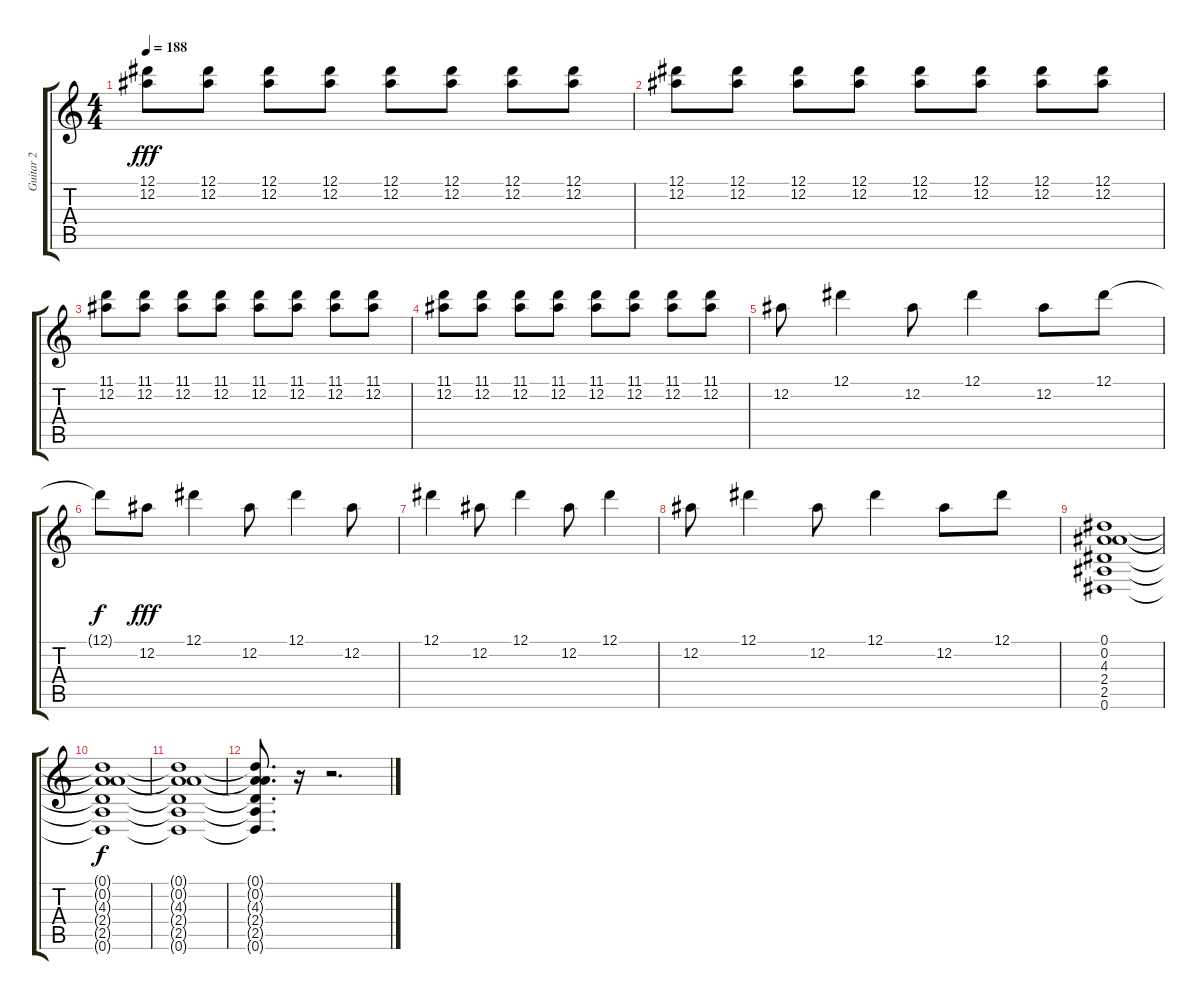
\track ("Guitar 2" "Guitar 2") {instrument distortionguitar}
\staff {score tabs}
\tuning (Eb4 Bb3 Gb3 Db3 Ab2 Eb2) {hide}
\ts (4 4)
\tempo 188
\clef g2
\ks c
(12.1 12.2).8{dy fff} (12.1 12.2).8 (12.1 12.2).8 (12.1 12.2).8 (12.1 12.2).8 (12.1 12.2).8 (12.1 12.2).8 (12.1 12.2).8 |
(12.1 12.2).8 (12.1 12.2).8 (12.1 12.2).8 (12.1 12.2).8 (12.1 12.2).8 (12.1 12.2).8 (12.1 12.2).8 (12.1 12.2).8 |
(11.1 12.2).8 (11.1 12.2).8 (11.1 12.2).8 (11.1 12.2).8 (11.1 12.2).8 (11.1 12.2).8 (11.1 12.2).8 (11.1 12.2).8 |
(11.1 12.2).8 (11.1 12.2).8 (11.1 12.2).8 (11.1 12.2).8 (11.1 12.2).8 (11.1 12.2).8 (11.1 12.2).8 (11.1 12.2).8 |
12.2.8 12.1.4 12.2.8 12.1.4 12.2.8 12.1.8 |
12.1{t}.8{dy f} 12.2.8{dy fff} 12.1.4 12.2.8 12.1.4 12.2.8 |
12.1.4 12.2.8 12.1.4 12.2.8 12.1.4 |
12.2.8 12.1.4 12.2.8 12.1.4 12.2.8 12.1.8 |
(0.1 0.2 4.3 2.4 2.5 0.6).1 |
(0.1{t} 0.2{t} 4.3{t} 2.4{t} 2.5{t} 0.6{t}).1{dy f} |
(0.1{t} 0.2{t} 4.3{t} 2.4{t} 2.5{t} 0.6{t}).1 |
(0.1{t} 0.2{t} 4.3{t} 2.4{t} 2.5{t} 0.6{t}).8{d} r.16 r.2{d}
